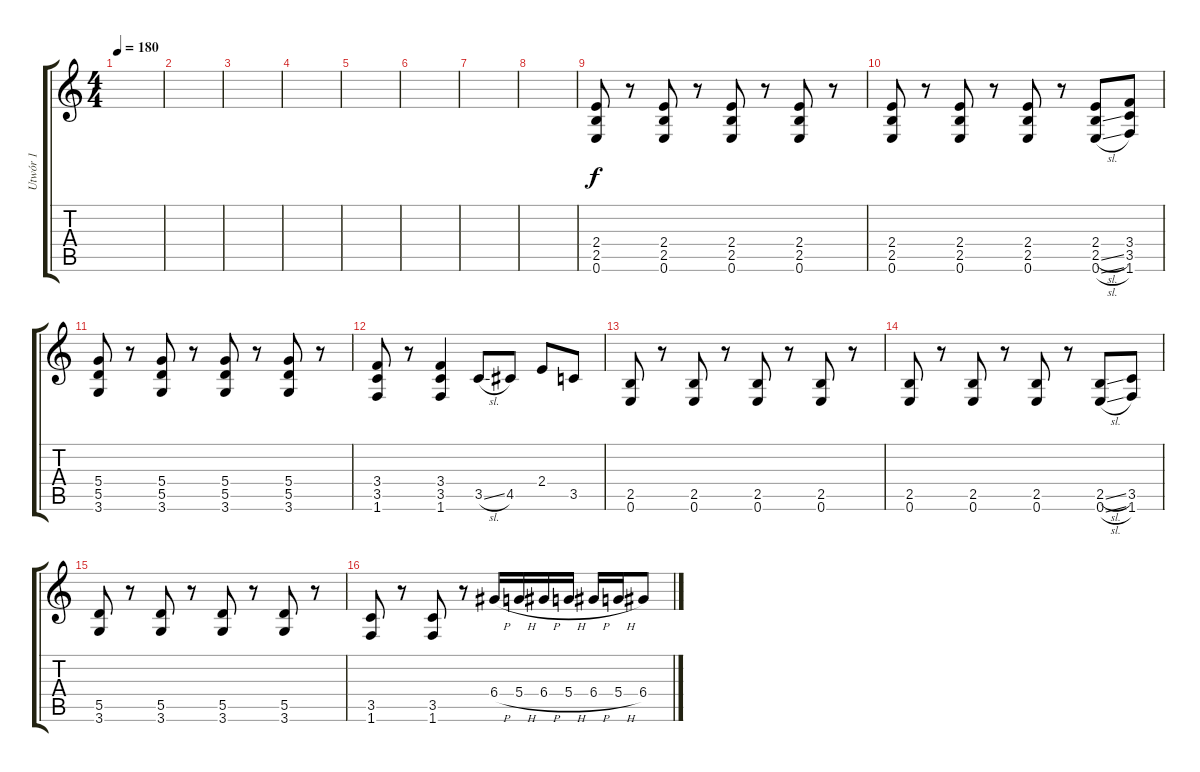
\track ("Utwór 1" "Utwór 1") {instrument distortionguitar}
\staff {score tabs}
\tuning (E4 B3 G3 D3 A2 E2) {hide}
\ts (4 4)
\tempo 180
\clef g2
\ks c
|
|
|
|
|
|
|
|
(2.4 2.5 0.6).8 r.8 (2.4 2.5 0.6).8 r.8 (2.4 2.5 0.6).8 r.8 (2.4 2.5 0.6).8 r.8 |
(2.4 2.5 0.6).8 r.8 (2.4 2.5 0.6).8 r.8 (2.4 2.5 0.6).8 r.8 (2.4 2.5{sl} 0.6{sl}).8 (3.4 3.5 1.6).8 |
(5.4 5.5 3.6).8 r.8 (5.4 5.5 3.6).8 r.8 (5.4 5.5 3.6).8 r.8 (5.4 5.5 3.6).8 r.8 |
(3.4 3.5 1.6).8 r.8 (3.4 3.5 1.6).4 3.5{sl}.8 4.5.8 2.4.8 3.5.8 |
(2.5 0.6).8 r.8 (2.5 0.6).8 r.8 (2.5 0.6).8 r.8 (2.5 0.6).8 r.8 |
(2.5 0.6).8 r.8 (2.5 0.6).8 r.8 (2.5 0.6).8 r.8 (2.5{sl} 0.6{sl}).8 (3.5 1.6).8 |
(5.5 3.6).8 r.8 (5.5 3.6).8 r.8 (5.5 3.6).8 r.8 (5.5 3.6).8 r.8 |
(3.5 1.6).8 r.8 (3.5 1.6).8 r.8 6.4{h}.16 5.4{h}.16 6.4{h}.16 5.4{h}.16 6.4{h}.16 5.4{h}.16 6.4.8
